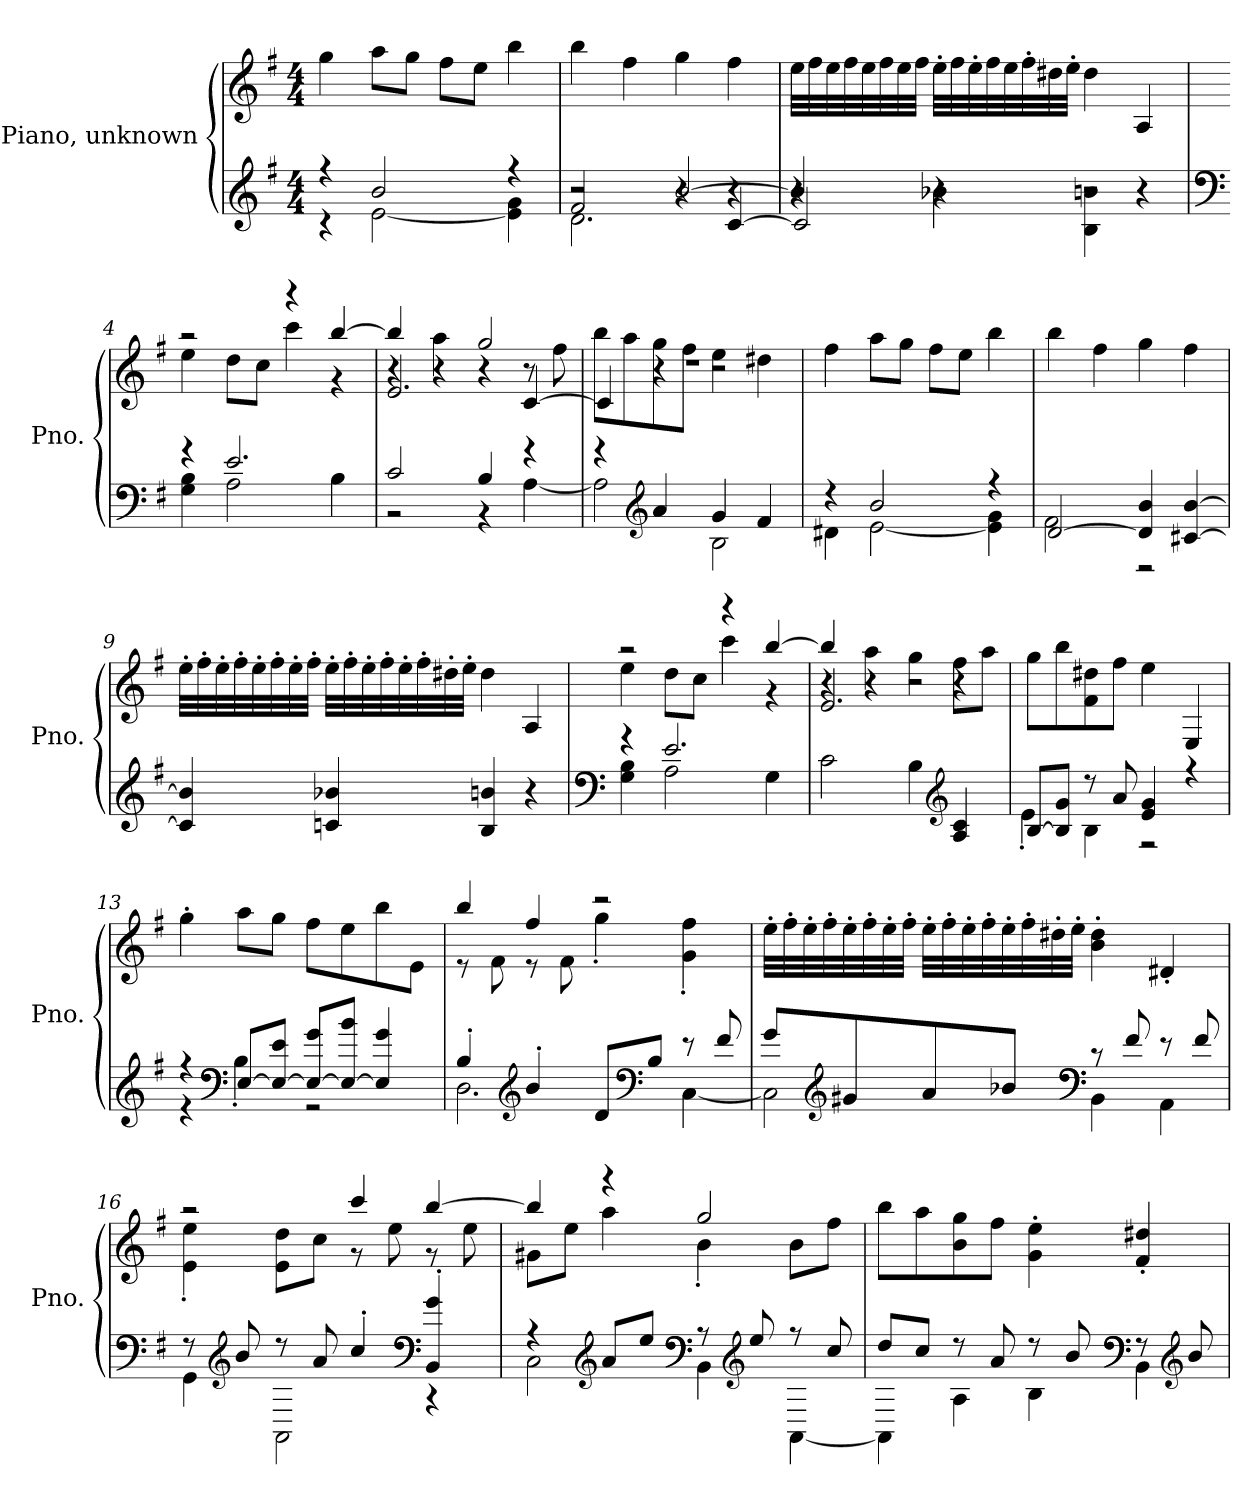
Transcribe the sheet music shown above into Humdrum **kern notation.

**kern	**kern
*part1	*part1
*staff2	*staff1
*I"Piano, unknown	*
*I'Pno.	*
*clefG2	*clefG2
*k[f#]	*k[f#]
*M4/4	*M4/4
*MM120	*MM120
=1	=1
*^	*
4r	4r	4gg\
2b/	[2e\	8aa\L
.	.	8gg\J
.	.	8ff#\L
.	.	8ee\J
4r	4e\] 4g\	4bb\
=2	=2	=2
*	*^	*
2f#/	2.d\	2r	4bb\
.	.	.	4ff#\
[2b/	.	4r	4gg\
.	4r	[4c/	4ff#\
=3	=3	=3	=3
4b/]	4r	2c/]	32ee\LLL
.	.	.	32ff#\
.	.	.	32ee\
.	.	.	32ff#\
.	.	.	32ee\
.	.	.	32ff#\
.	.	.	32ee\
.	.	.	32ff#\JJJ
4r	4b-X\	.	32ee'\LLL
.	.	.	32ff#\
.	.	.	32ee'\
.	.	.	32ff#\
.	.	.	32ee\
.	.	.	32ff#'\
.	.	.	32dd#X\
.	.	.	32ee'\JJJ
2r	4B\ 4bn\	2r	4dd#\
.	4r	.	4A/
*v	*v	*v	*
=4	=4
*clefF4	*
*^	*^
4r	4G\ 4B\	2r	4ee\
2.e/	2A\	.	8dd\L
.	.	.	8cc\J
.	.	4r	4ccc\
.	4B\	[4bb/	4r
!!LO:LB:g=z
=5	=5	=5	=5
*	*	*	*^
2c/	2r	4bb/]	4r	2.e/
.	.	4r	4aa\	.
4B/	4r	2gg/	4r	.
4r	[4A\	.	8r	[4c/
.	.	.	8ff#\	.
=6	=6	=6	=6	=6
4r	2A\]	1r	8bb\L	4c/]
.	.	.	8aa\	.
*clefG2	*	*	*	*
4a/	.	.	8gg\	4r
.	.	.	8ff#\J	.
4g/	2B\	.	4ee\	2r
4f#/	.	.	4dd#X\	.
*	*	*v	*v	*v
=7	=7	=7
4r	4d#X\	4ff#\
2b/	[2e\	8aa\L
.	.	8gg\J
.	.	8ff#\L
.	.	8ee\J
4r	4e\] 4g\	4bb\
=8	=8	=8
[2d/	2f#\	4bb\
.	.	4ff#\
4d/] 4b/	2r	4gg\
[4c#X/ [4b/	.	4ff#\
*v	*v	*
!!LO:LB:g=z
=9	=9
4c#/] 4b/]	32ee'\LLL
.	32ff#'\
.	32ee'\
.	32ff#'\
.	32ee'\
.	32ff#'\
.	32ee'\
.	32ff#'\JJJ
4cn/ 4b-X/	32ee'\LLL
.	32ff#'\
.	32ee'\
.	32ff#'\
.	32ee'\
.	32ff#'\
.	32dd#X'\
.	32ee'\JJJ
4B/ 4bn/	4dd#\
4r	4A/
=10	=10
*clefF4	*
*^	*^
4r	4G\ 4B\	2r	4ee\
2.e/	2A\	.	8dd\L
.	.	.	8cc\J
.	.	4r	4ccc\
.	4G\	[4bb/	4r
*v	*v	*	*
=11	=11	=11
*	*	*^
2c\	4bb/]	4r	2.e/
.	4r	4aa\	.
4B\	2r	4gg\	.
*clefG2	*	*	*
4A/ 4c/	.	8ff#\L	4r
.	.	8aa\J	.
*	*v	*v	*v
=12	=12
*^	*
[8B/L	4e'\	8gg\L
8B/] 8g/J	.	8bb\
8r	4B\	8f#\ 8dd#X\
8a/	.	8ff#\J
4e/ 4g/	2r	4ee\
4r	.	4E/
!!LO:LB:g=z
=13	=13	=13
4r	4r	4gg'\
*clefF4	*	*
[8E/L	4B'\	8aa\L
8E/_ 8e/J	.	8gg\J
8E/_ 8g/L	2r	8ff#\L
8E/_ 8b/J	.	8ee\
4E/] 4g/	.	8bb\
.	.	8e\J
=14	=14	=14
*	*	*^
4B'/	2.D\	4bb/	8r
.	.	.	8f#\
*clefG2	*	*	*
4b'/	.	4ff#/	8r
.	.	.	8f#\
8d/L	.	2r	4gg'\
*clefF4	*	*	*
8B/J	.	.	.
8r	[4C\	.	4g\' 4ff#\'
8f#/	.	.	.
*	*	*v	*v
!!LO:LB:g=z
=15	=15	=15
8g/L	2C\]	32ee'\LLL
.	.	32ff#'\
.	.	32ee'\
.	.	32ff#'\
*clefG2	*	*
8g#X/	.	32ee'\
.	.	32ff#'\
.	.	32ee'\
.	.	32ff#'\JJJ
8a/	.	32ee'\LLL
.	.	32ff#'\
.	.	32ee'\
.	.	32ff#'\
8b-X/J	.	32ee'\
.	.	32ff#'\
.	.	32dd#X'\
.	.	32ee'\JJJ
*clefF4	*	*
8r	4BB\	4b\' 4dd#\'
8f#/	.	.
8r	4AA\	4d#X'/
8f#/	.	.
=16	=16	=16
*	*	*^
8r	4GG\	2r	4e\' 4ee\'
*clefG2	*	*	*
8b/	.	.	.
8r	2AA\	.	8e\ 8dd\L
8a/	.	.	8cc\J
4cc'/	.	4ccc/	8r
.	.	.	8ee\
*clefF4	*	*	*
4BB/' 4g/'	4r	[4bb/	8r
.	.	.	8ee\
!!LO:LB:g=z	!!
=17	=17	=17	=17
4r	2C\	4bb/]	8g#X\L
.	.	.	8ee\J
*clefG2	*	*	*
8a/L	.	4r	4aa\
8ee/J	.	.	.
*clefF4	*	*	*
8r	4BB\	2gg/	4b'\
*clefG2	*	*	*
8ee/	.	.	.
8r	[4AA\	.	8b\L
8cc/	.	.	8ff#\J
*	*	*v	*v
=18	=18	=18
8dd/L	4AA\]	8bb\L
8cc/J	.	8aa\
8r	4A\	8b\ 8gg\
8a/	.	8ff#\J
8r	4B\	4g\' 4ee\'
8b/	.	.
*clefF4	*	*
8r	4BB\	4f#/' 4dd#X/'
*clefG2	*	*
8b/	.	.
*v	*v	*
=	=
*-	*-
